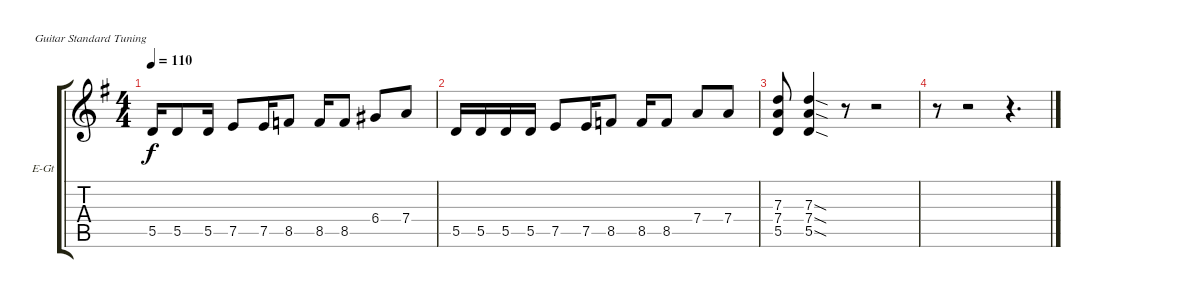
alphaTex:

\bracketExtendMode groupsimilarinstruments
\firstSystemTrackNameOrientation horizontal
\otherSystemsTrackNameOrientation horizontal
\track ("Гитара 2" "E-Gt") {instrument distortionguitar}
\staff {score tabs}
\tuning (E4 B3 G3 D3 A2 E2)
\ts (4 4)
\tempo 110
\clef g2
\ks eminor
5.5.16{dy f} 5.5.8 5.5.16 7.5.8 7.5.16 8.5.8 8.5.16 8.5.8 6.4.8 7.4.8 |
5.5.16 5.5.16 5.5.16 5.5.16 7.5.8 7.5.16 8.5.8 8.5.16 8.5.8 7.4.8 7.4.8 |
(7.4 5.5 7.3).8 (7.4{sod} 5.5{sod} 7.3{sod}).4 r.8 r.2 |
r.8 r.2 r.4{d}
